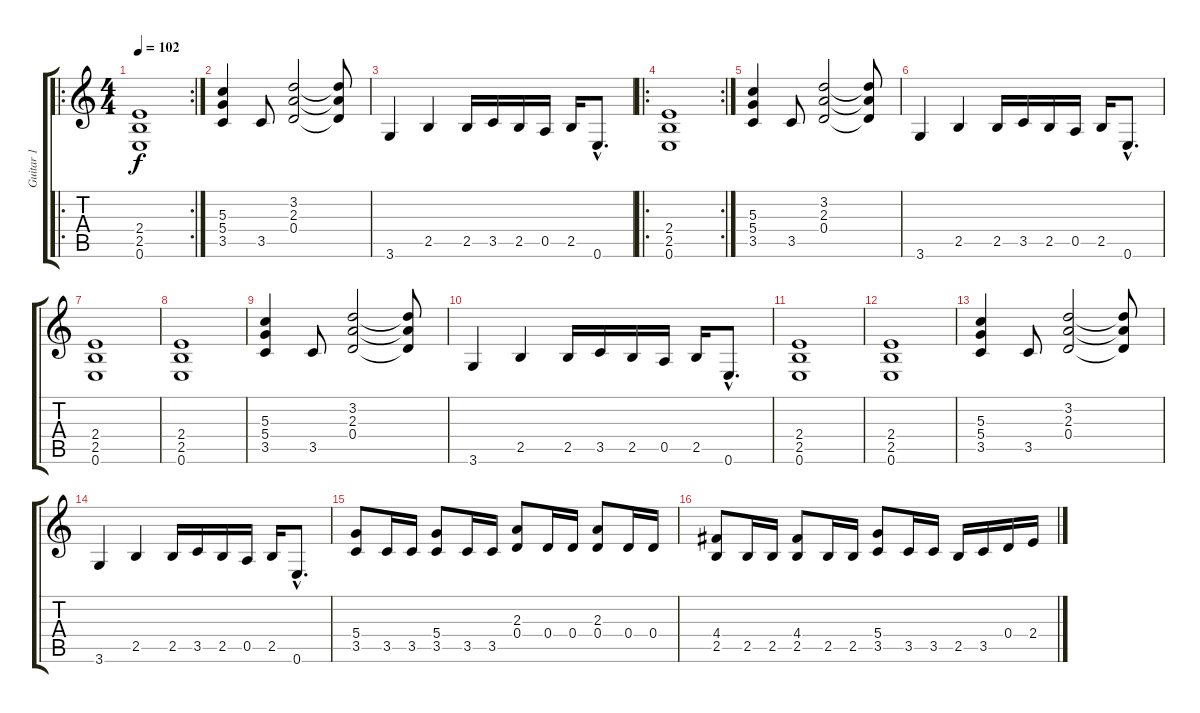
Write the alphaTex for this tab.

\track ("Guitar 1" "Guitar 1") {instrument distortionguitar}
\staff {score tabs}
\tuning (E4 B3 G3 D3 A2 E2) {hide}
\ro
\rc 2
\ts (4 4)
\tempo 102
\clef g2
\ks c
(2.4 2.5 0.6).1{dy f instrument distortionguitar} |
(5.3 5.4 3.5).4 3.5.8 (3.2 2.3 0.4).2 (3.2{t} 2.3{t} 0.4{t}).8 |
3.6.4 2.5.4 2.5.16 3.5.16 2.5.16 0.5.16 2.5.16 0.6{hac}.8{d} |
\ro
\rc 2
(2.4 2.5 0.6).1 |
(5.3 5.4 3.5).4 3.5.8 (3.2 2.3 0.4).2 (3.2{t} 2.3{t} 0.4{t}).8 |
3.6.4 2.5.4 2.5.16 3.5.16 2.5.16 0.5.16 2.5.16 0.6{hac}.8{d} |
(2.4 2.5 0.6).1 |
(2.4 2.5 0.6).1 |
(5.3 5.4 3.5).4 3.5.8 (3.2 2.3 0.4).2 (3.2{t} 2.3{t} 0.4{t}).8 |
3.6.4 2.5.4 2.5.16 3.5.16 2.5.16 0.5.16 2.5.16 0.6{hac}.8{d} |
(2.4 2.5 0.6).1 |
(2.4 2.5 0.6).1 |
(5.3 5.4 3.5).4 3.5.8 (3.2 2.3 0.4).2 (3.2{t} 2.3{t} 0.4{t}).8 |
3.6.4 2.5.4 2.5.16 3.5.16 2.5.16 0.5.16 2.5.16 0.6{hac}.8{d} |
(5.4 3.5).8 3.5.16 3.5.16 (5.4 3.5).8 3.5.16 3.5.16 (2.3 0.4).8 0.4.16 0.4.16 (2.3 0.4).8 0.4.16 0.4.16 |
(4.4 2.5).8 2.5.16 2.5.16 (4.4 2.5).8 2.5.16 2.5.16 (5.4 3.5).8 3.5.16 3.5.16 2.5.16 3.5.16 0.4.16 2.4.16
